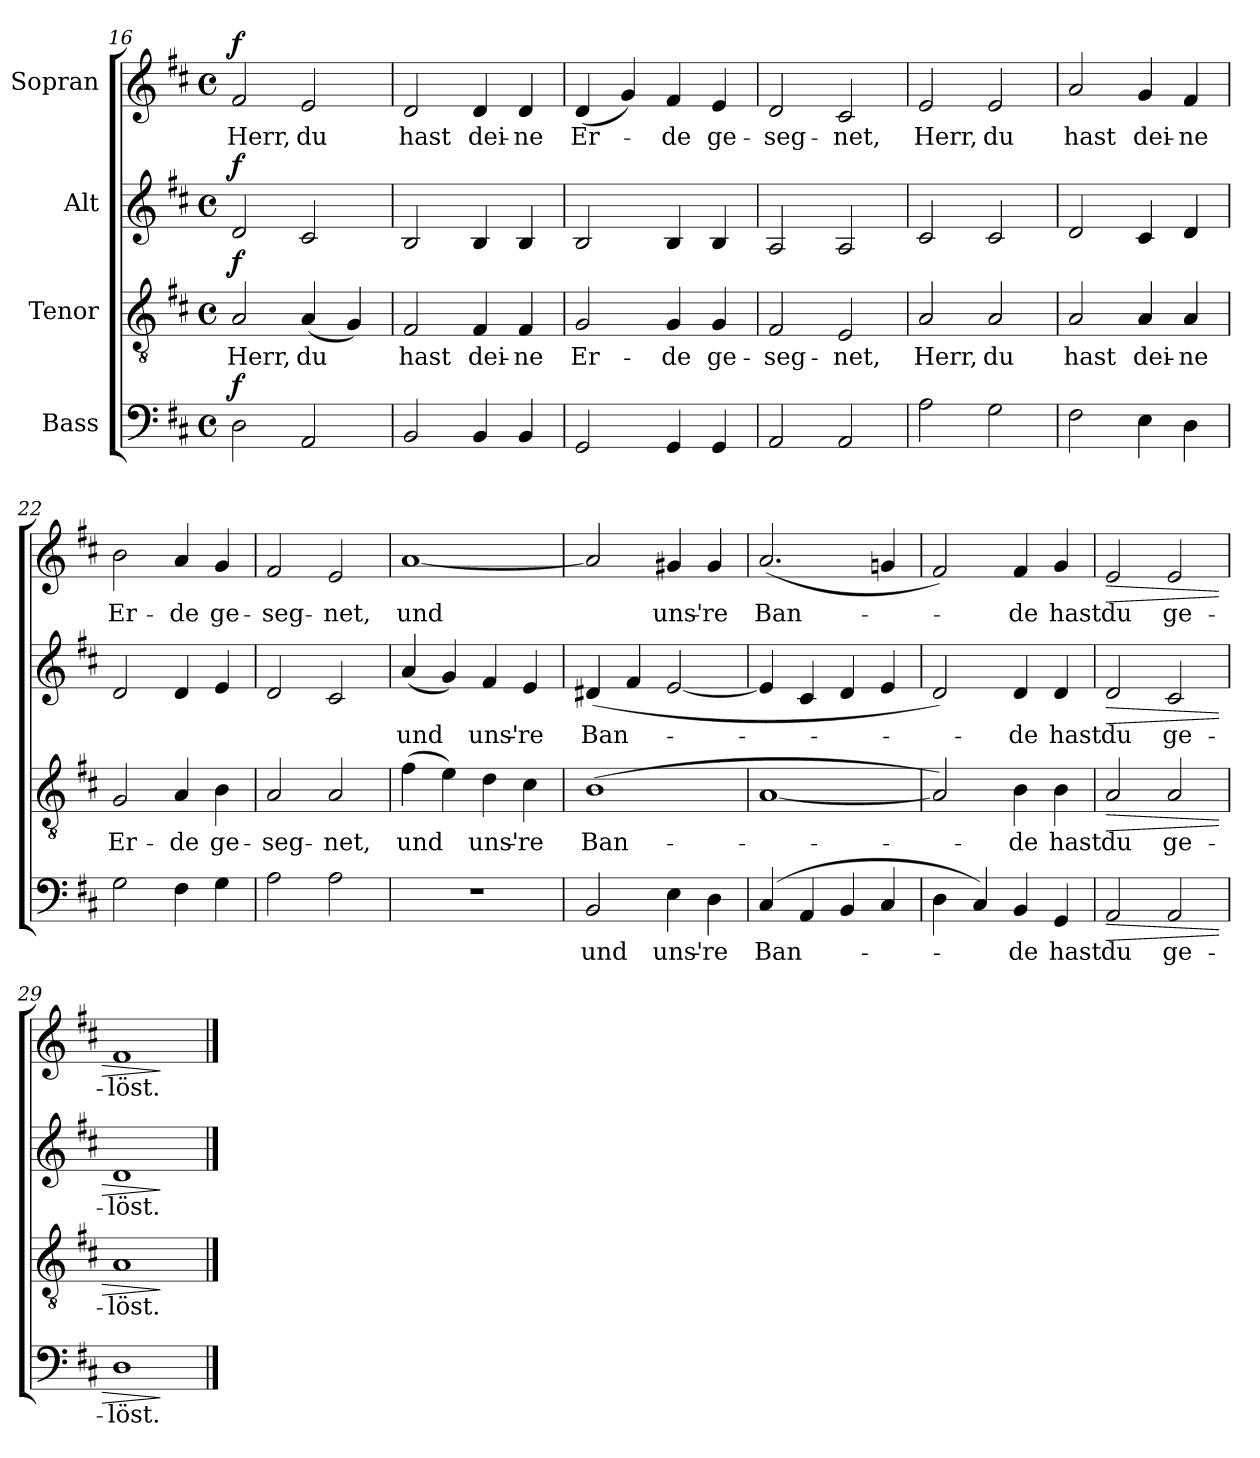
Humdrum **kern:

**kern	**text	**dynam	**kern	**text	**dynam	**kern	**text	**dynam	**kern	**text	**dynam
*part4	*part4	*part4	*part3	*part3	*part3	*part2	*part2	*part2	*part1	*part1	*part1
*staff4	*staff4	*staff4	*staff3	*staff3	*staff3	*staff2	*staff2	*staff2	*staff1	*staff1	*staff1
*I"Bass	*	*	*I"Tenor	*	*	*I"Alt	*	*	*I"Sopran	*	*
!!LO:PB:g=z
*clefF4	*	*	*clefGv2	*	*	*clefG2	*	*	*clefG2	*	*
*k[f#c#]	*	*	*k[f#c#]	*	*	*k[f#c#]	*	*	*k[f#c#]	*	*
*M4/4	*	*	*M4/4	*	*	*M4/4	*	*	*M4/4	*	*
*met(c)	*	*	*met(c)	*	*	*met(c)	*	*	*met(c)	*	*
=16	=16	=16	=16	=16	=16	=16	=16	=16	=16	=16	=16
!	!	!LO:DY:a	!	!LO:LY:b	!LO:DY:a	!	!	!LO:DY:a	!	!LO:LY:b	!LO:DY:a
2D\	.	f	2A/	Herr,	f	2d/	.	f	2f#/	Herr,	f
!	!	!	!	!LO:LY:b	!	!	!	!	!	!LO:LY:b	!
2AA/	.	.	(4A/	du	.	2c#/	.	.	2e/	du	.
.	.	.	4G/)	.	.	.	.	.	.	.	.
=17	=17	=17	=17	=17	=17	=17	=17	=17	=17	=17	=17
!	!	!	!	!LO:LY:b	!	!	!	!	!	!LO:LY:b	!
2BB/	.	.	2F#/	hast	.	2B/	.	.	2d/	hast	.
!	!	!	!	!LO:LY:b	!	!	!	!	!	!LO:LY:b	!
4BB/	.	.	4F#/	dei-	.	4B/	.	.	4d/	dei-	.
!	!	!	!	!LO:LY:b	!	!	!	!	!	!LO:LY:b	!
4BB/	.	.	4F#/	-ne	.	4B/	.	.	4d/	-ne	.
=18	=18	=18	=18	=18	=18	=18	=18	=18	=18	=18	=18
!	!	!	!	!LO:LY:b	!	!	!	!	!	!LO:LY:b	!
2GG/	.	.	2G/	Er-	.	2B/	.	.	(4d/	Er-	.
.	.	.	.	.	.	.	.	.	4g/)	.	.
!	!	!	!	!LO:LY:b	!	!	!	!	!	!LO:LY:b	!
4GG/	.	.	4G/	-de	.	4B/	.	.	4f#/	-de	.
!	!	!	!	!LO:LY:b	!	!	!	!	!	!LO:LY:b	!
4GG/	.	.	4G/	ge-	.	4B/	.	.	4e/	ge-	.
=19	=19	=19	=19	=19	=19	=19	=19	=19	=19	=19	=19
!	!	!	!	!LO:LY:b	!	!	!	!	!	!LO:LY:b	!
2AA/	.	.	2F#/	-seg-	.	2A/	.	.	2d/	-seg-	.
!	!	!	!	!LO:LY:b	!	!	!	!	!	!LO:LY:b	!
2AA/	.	.	2E/	-net,	.	2A/	.	.	2c#/	-net,	.
!!LO:LB:g=z
=20	=20	=20	=20	=20	=20	=20	=20	=20	=20	=20	=20
!	!	!	!	!LO:LY:b	!	!	!	!	!	!LO:LY:b	!
2A\	.	.	2A/	Herr,	.	2c#/	.	.	2e/	Herr,	.
!	!	!	!	!LO:LY:b	!	!	!	!	!	!LO:LY:b	!
2G\	.	.	2A/	du	.	2c#/	.	.	2e/	du	.
=21	=21	=21	=21	=21	=21	=21	=21	=21	=21	=21	=21
!	!	!	!	!LO:LY:b	!	!	!	!	!	!LO:LY:b	!
2F#\	.	.	2A/	hast	.	2d/	.	.	2a/	hast	.
!	!	!	!	!LO:LY:b	!	!	!	!	!	!LO:LY:b	!
4E\	.	.	4A/	dei-	.	4c#/	.	.	4g/	dei-	.
!	!	!	!	!LO:LY:b	!	!	!	!	!	!LO:LY:b	!
4D\	.	.	4A/	-ne	.	4d/	.	.	4f#/	-ne	.
=22	=22	=22	=22	=22	=22	=22	=22	=22	=22	=22	=22
!	!	!	!	!LO:LY:b	!	!	!	!	!	!LO:LY:b	!
2G\	.	.	2G/	Er-	.	2d/	.	.	2b\	Er-	.
!	!	!	!	!LO:LY:b	!	!	!	!	!	!LO:LY:b	!
4F#\	.	.	4A/	-de	.	4d/	.	.	4a/	-de	.
!	!	!	!	!LO:LY:b	!	!	!	!	!	!LO:LY:b	!
4G\	.	.	4B\	ge-	.	4e/	.	.	4g/	ge-	.
=23	=23	=23	=23	=23	=23	=23	=23	=23	=23	=23	=23
!	!	!	!	!LO:LY:b	!	!	!	!	!	!LO:LY:b	!
2A\	.	.	2A/	-seg-	.	2d/	.	.	2f#/	-seg-	.
!	!	!	!	!LO:LY:b	!	!	!	!	!	!LO:LY:b	!
2A\	.	.	2A/	-net,	.	2c#/	.	.	2e/	-net,	.
=24	=24	=24	=24	=24	=24	=24	=24	=24	=24	=24	=24
!	!	!	!	!LO:LY:b	!	!	!LO:LY:b	!	!	!LO:LY:b	!
1r	.	.	(4f#\	und	.	(4a/	und	.	[1a	und	.
.	.	.	4e\)	.	.	4g/)	.	.	.	.	.
!	!	!	!	!LO:LY:b	!	!	!LO:LY:b	!	!	!	!
.	.	.	4d\	uns'-	.	4f#/	uns'-	.	.	.	.
!	!	!	!	!LO:LY:b	!	!	!LO:LY:b	!	!	!	!
.	.	.	4c#\	-re	.	4e/	-re	.	.	.	.
!!LO:LB:g=z
=25	=25	=25	=25	=25	=25	=25	=25	=25	=25	=25	=25
!	!LO:LY:b	!	!	!LO:LY:b	!	!	!LO:LY:b	!	!	!	!
2BB/	und	.	(1B	Ban-	.	(4d#X/	Ban-	.	2a/]	.	.
.	.	.	.	.	.	4f#/	.	.	.	.	.
!	!LO:LY:b	!	!	!	!	!	!	!	!	!LO:LY:b	!
4E\	uns'-	.	.	.	.	[2e/	.	.	4g#X/	uns'-	.
!	!LO:LY:b	!	!	!	!	!	!	!	!	!LO:LY:b	!
4D\	-re	.	.	.	.	.	.	.	4g#/	-re	.
=26	=26	=26	=26	=26	=26	=26	=26	=26	=26	=26	=26
!	!LO:LY:b	!	!	!	!	!	!	!	!	!LO:LY:b	!
(4C#/	Ban-	.	[1A	.	.	4e/]	.	.	(2.a/	Ban-	.
4AA/	.	.	.	.	.	4c#/	.	.	.	.	.
4BB/	.	.	.	.	.	4d/	.	.	.	.	.
4C#/	.	.	.	.	.	4e/	.	.	4gn/	.	.
=27	=27	=27	=27	=27	=27	=27	=27	=27	=27	=27	=27
4D\	.	.	2A/])	.	.	2d/)	.	.	2f#/)	.	.
4C#/)	.	.	.	.	.	.	.	.	.	.	.
!	!LO:LY:b	!	!	!LO:LY:b	!	!	!LO:LY:b	!	!	!LO:LY:b	!
4BB/	-de	.	4B\	-de	.	4d/	-de	.	4f#/	-de	.
!	!LO:LY:b	!	!	!LO:LY:b	!	!	!LO:LY:b	!	!	!LO:LY:b	!
4GG/	hast	.	4B\	hast	.	4d/	hast	.	4g/	hast	.
=28	=28	=28	=28	=28	=28	=28	=28	=28	=28	=28	=28
!	!LO:LY:b	!LO:HP:b	!	!LO:LY:b	!LO:HP:b	!	!LO:LY:b	!LO:HP:b	!	!LO:LY:b	!LO:HP:b
2AA/	du	>	2A/	du	>	2d/	du	>	2e/	du	>
!	!LO:LY:b	!	!	!LO:LY:b	!	!	!LO:LY:b	!	!	!LO:LY:b	!
2AA/	ge-	.	2A/	ge-	.	2c#/	ge-	.	2e/	ge-	.
=29	=29	=29	=29	=29	=29	=29	=29	=29	=29	=29	=29
!	!LO:LY:b	!	!	!LO:LY:b	!	!	!LO:LY:b	!	!	!LO:LY:b	!
1D	-löst.	.	1A	-löst.	.	1d	-löst.	.	1f#	-löst.	.
.	.	]	.	.	]	.	.	]	.	.	]
==	==	==	==	==	==	==	==	==	==	==	==
*-	*-	*-	*-	*-	*-	*-	*-	*-	*-	*-	*-
